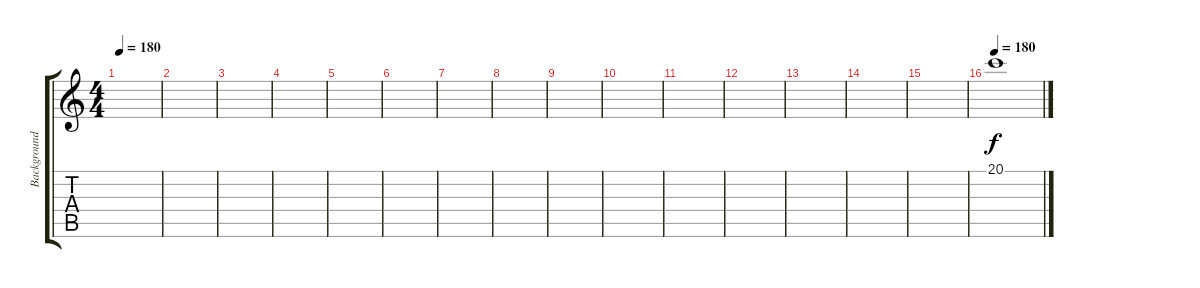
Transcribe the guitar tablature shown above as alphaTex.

\track ("Background Synth" "Background") {instrument stringensemble2}
\staff {score tabs}
\tuning (E4 B3 G3 D3 A2 E2) {hide}
\ts (4 4)
\tempo 180
\clef g2
\ks c
|
|
|
|
|
|
|
|
|
|
|
|
|
|
|
\tempo 180
20.1.1
